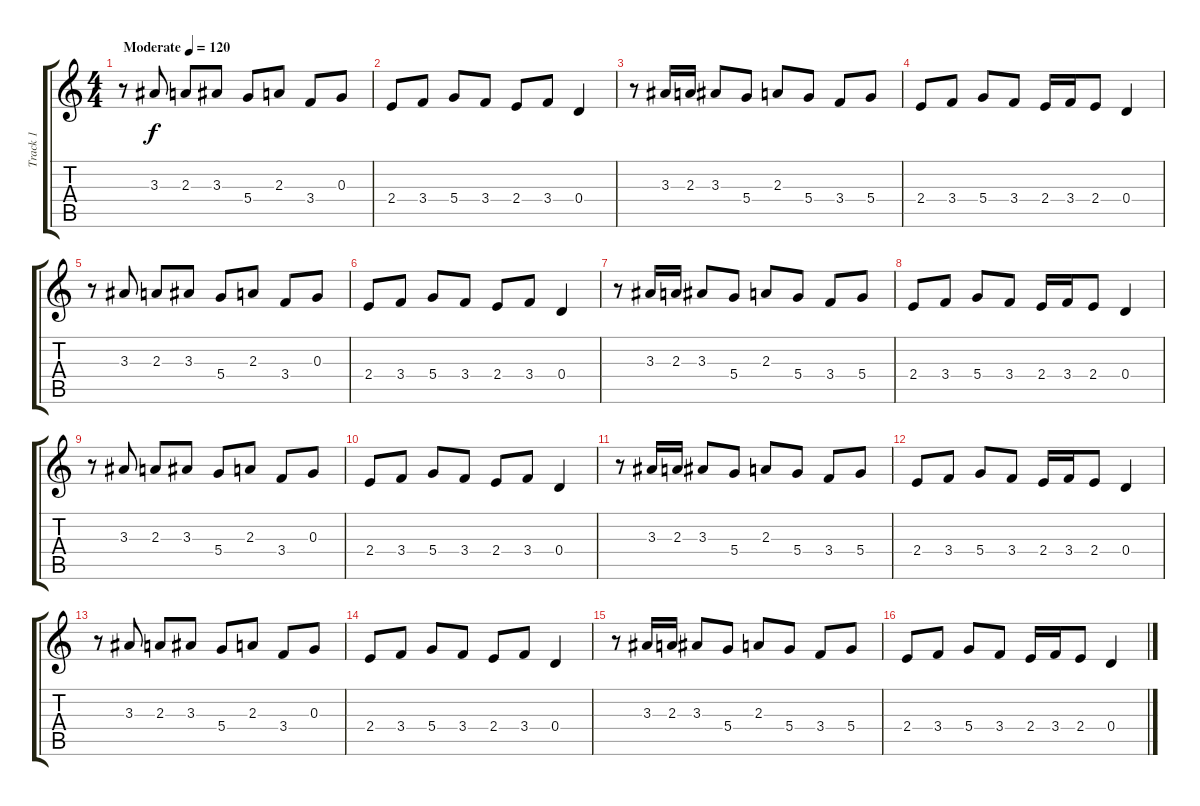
\track ("Track 1" "Track 1") {instrument distortionguitar}
\staff {score tabs}
\tuning (E4 B3 G3 D3 A2 E2) {hide}
\ts (4 4)
\tempo (120 "Moderate")
\clef g2
\ks c
r.8{dy f instrument distortionguitar} 3.3.8 2.3.8 3.3.8 5.4.8 2.3.8 3.4.8 0.3.8 |
2.4.8 3.4.8 5.4.8 3.4.8 2.4.8 3.4.8 0.4.4 |
r.8 3.3.16 2.3.16 3.3.8 5.4.8 2.3.8 5.4.8 3.4.8 5.4.8 |
2.4.8 3.4.8 5.4.8 3.4.8 2.4.16 3.4.16 2.4.8 0.4.4 |
r.8 3.3.8 2.3.8 3.3.8 5.4.8 2.3.8 3.4.8 0.3.8 |
2.4.8 3.4.8 5.4.8 3.4.8 2.4.8 3.4.8 0.4.4 |
r.8 3.3.16 2.3.16 3.3.8 5.4.8 2.3.8 5.4.8 3.4.8 5.4.8 |
2.4.8 3.4.8 5.4.8 3.4.8 2.4.16 3.4.16 2.4.8 0.4.4 |
r.8 3.3.8 2.3.8 3.3.8 5.4.8 2.3.8 3.4.8 0.3.8 |
2.4.8 3.4.8 5.4.8 3.4.8 2.4.8 3.4.8 0.4.4 |
r.8 3.3.16 2.3.16 3.3.8 5.4.8 2.3.8 5.4.8 3.4.8 5.4.8 |
2.4.8 3.4.8 5.4.8 3.4.8 2.4.16 3.4.16 2.4.8 0.4.4 |
r.8 3.3.8 2.3.8 3.3.8 5.4.8 2.3.8 3.4.8 0.3.8 |
2.4.8 3.4.8 5.4.8 3.4.8 2.4.8 3.4.8 0.4.4 |
r.8 3.3.16 2.3.16 3.3.8 5.4.8 2.3.8 5.4.8 3.4.8 5.4.8 |
2.4.8 3.4.8 5.4.8 3.4.8 2.4.16 3.4.16 2.4.8 0.4.4
